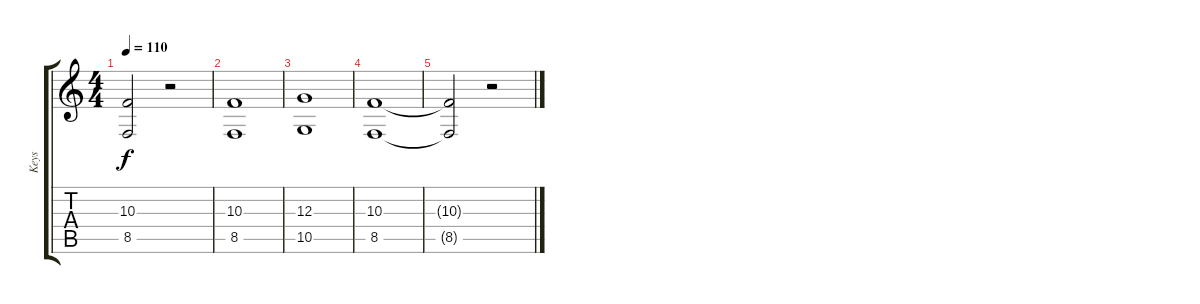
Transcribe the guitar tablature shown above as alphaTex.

\track ("Keys" "Keys") {instrument stringensemble1}
\staff {score tabs}
\tuning (E4 B3 G3 D3 A2 E2) {hide}
\ts (4 4)
\tempo 110
\clef g2
\ks c
(10.3 8.5).2{dy f} r.2 |
(10.3 8.5).1 |
(12.3 10.5).1 |
(10.3 8.5).1 |
(10.3{t} 8.5{t}).2 r.2
